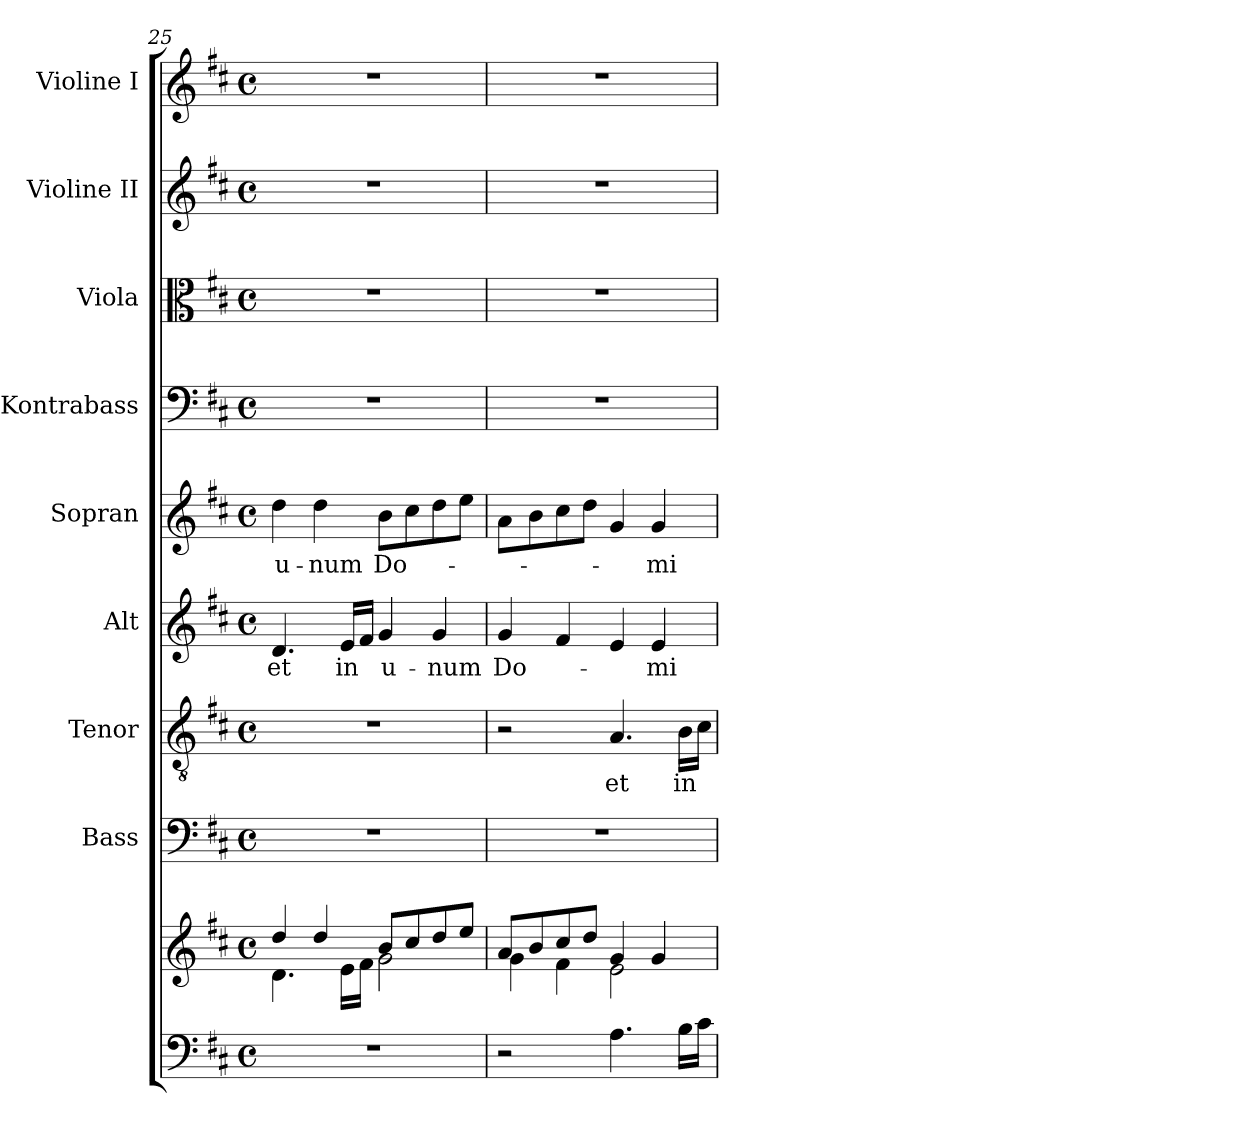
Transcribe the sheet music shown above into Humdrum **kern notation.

**kern	**kern	**kern	**kern	**text	**kern	**text	**kern	**text	**kern	**kern	**kern	**kern
*part9	*part9	*part8	*part7	*part7	*part6	*part6	*part5	*part5	*part4	*part3	*part2	*part1
*staff10	*staff9	*staff8	*staff7	*staff7	*staff6	*staff6	*staff5	*staff5	*staff4	*staff3	*staff2	*staff1
*	*	*I"Bass	*I"Tenor	*	*I"Alt	*	*I"Sopran	*	*I"Kontrabass	*I"Viola	*I"Violine II	*I"Violine I
*	*	*I'B.	*I'T.	*	*I'A.	*	*I'S.	*	*I'Kb.	*I'Vla.	*I'Vl. II	*I'Vl. I
*clefF4	*clefG2	*clefF4	*clefGv2	*	*clefG2	*	*clefG2	*	*clefF4	*clefC3	*clefG2	*clefG2
*	*	*	*	*	*	*	*	*	*ITrd7c12	*	*	*
*k[f#c#]	*k[f#c#]	*k[f#c#]	*k[f#c#]	*	*k[f#c#]	*	*k[f#c#]	*	*k[f#c#]	*k[f#c#]	*k[f#c#]	*k[f#c#]
*D:	*D:	*D:	*D:	*	*D:	*	*D:	*	*D:	*D:	*D:	*D:
*M4/4	*M4/4	*M4/4	*M4/4	*	*M4/4	*	*M4/4	*	*M4/4	*M4/4	*M4/4	*M4/4
*met(c)	*met(c)	*met(c)	*met(c)	*	*met(c)	*	*met(c)	*	*met(c)	*met(c)	*met(c)	*met(c)
=25	=25	=25	=25	=25	=25	=25	=25	=25	=25	=25	=25	=25
*	*^	*	*	*	*	*	*	*	*	*	*	*
!	!	!	!	!	!	!	!LO:LY:b	!	!LO:LY:b	!	!	!	!
1r	4dd/	4.d\	1r	1r	.	4.d/	et	4dd\	u-	1r	1r	1r	1r
!	!	!	!	!	!	!	!	!	!LO:LY:b	!	!	!	!
.	4dd/	.	.	.	.	.	.	4dd\	-num	.	.	.	.
!	!	!	!	!	!	!	!LO:LY:b	!	!	!	!	!	!
.	.	16e\LL	.	.	.	16e/LL	in	.	.	.	.	.	.
.	.	16f#\JJ	.	.	.	16f#/JJ	.	.	.	.	.	.	.
!	!	!	!	!	!	!	!LO:LY:b	!	!LO:LY:b	!	!	!	!
.	8b/L	2g\	.	.	.	4g/	u-	8b\L	Do-	.	.	.	.
.	8cc#/	.	.	.	.	.	.	8cc#\	.	.	.	.	.
!	!	!	!	!	!	!	!LO:LY:b	!	!	!	!	!	!
.	8dd/	.	.	.	.	4g/	-num	8dd\	.	.	.	.	.
.	8ee/J	.	.	.	.	.	.	8ee\J	.	.	.	.	.
!!LO:PB:g=z
=26	=26	=26	=26	=26	=26	=26	=26	=26	=26	=26	=26	=26	=26
!	!	!	!	!	!	!	!LO:LY:b	!	!	!	!	!	!
2r	8a/L	4g\	1r	2r	.	4g/	Do-	8a\L	.	1r	1r	1r	1r
.	8b/	.	.	.	.	.	.	8b\	.	.	.	.	.
.	8cc#/	4f#\	.	.	.	4f#/	.	8cc#\	.	.	.	.	.
.	8dd/J	.	.	.	.	.	.	8dd\J	.	.	.	.	.
!	!	!	!	!	!LO:LY:b	!	!	!	!	!	!	!	!
4.A\	4g/	2e\	.	4.A/	et	4e/	.	4g/	.	.	.	.	.
!	!	!	!	!	!	!	!LO:LY:b	!	!LO:LY:b	!	!	!	!
.	4g/	.	.	.	.	4e/	-mi-	4g/	-mi-	.	.	.	.
!	!	!	!	!	!LO:LY:b	!	!	!	!	!	!	!	!
16B\LL	.	.	.	16B\LL	in	.	.	.	.	.	.	.	.
16c#\JJ	.	.	.	16c#\JJ	.	.	.	.	.	.	.	.	.
*	*v	*v	*	*	*	*	*	*	*	*	*	*	*
=	=	=	=	=	=	=	=	=	=	=	=	=
*-	*-	*-	*-	*-	*-	*-	*-	*-	*-	*-	*-	*-
